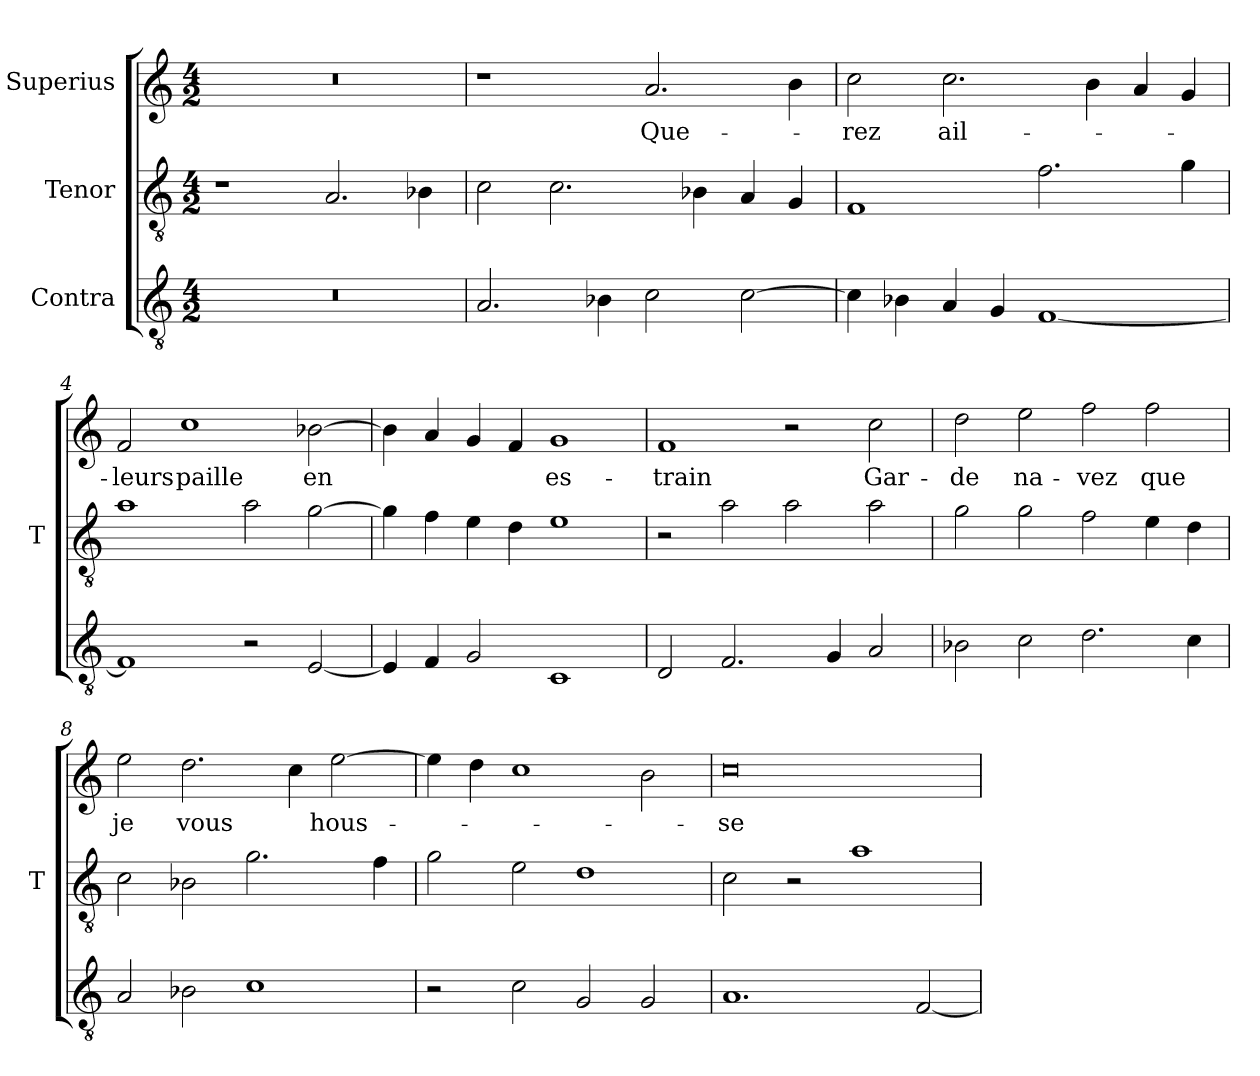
**kern	**kern	**kern	**text
*part3	*part2	*part1	*part1
*staff3	*staff2	*staff1	*staff1
*I"Contra	*I"Tenor	*I"Superius	*
*	*I'T	*	*
*clefGv2	*clefGv2	*clefG2	*
*M4/2	*M4/2	*M4/2	*
=1	=1	=1	=1
0r	1r	0r	.
.	2.A	.	.
.	4B-X	.	.
=2	=2	=2	=2
2.A	2c	1r	.
.	2.c	.	.
4B-X	.	.	.
2c	.	2.a	Que-
.	4B-X	.	.
[2c	4A	.	.
.	4G	4b	.
=3	=3	=3	=3
4c]	1F	2cc	-rez
4B-X	.	.	.
4A	.	2.cc	ail-
4G	.	.	.
[1F	2.f	.	.
.	.	4b	.
.	.	4a	.
.	4g	4g	.
=4	=4	=4	=4
1F]	1a	2f	-leurs
.	.	1cc	-paille
2r	2a	.	.
[2E	[2g	[2b-X	-en
=5	=5	=5	=5
4E]	4g]	4b-]	.
4F	4f	4a	.
2G	4e	4g	.
.	4d	4f	.
1C	1e	1g	es-
=6	=6	=6	=6
2D	2r	1f	-train
2.F	2a	.	.
.	2a	2r	.
4G	.	.	.
2A	2a	2cc	Gar-
=7	=7	=7	=7
2B-X	2g	2dd	-de
2c	2g	2ee	na-
2.d	2f	2ff	-vez
.	4e	2ff	-que
4c	4d	.	.
=8	=8	=8	=8
2A	2c	2ee	-je
2B-X	2B-X	2.dd	-vous
1c	2.g	.	.
.	.	4cc	.
.	.	[2ee	hous-
.	4f	.	.
=9	=9	=9	=9
2r	2g	4ee]	.
.	.	4dd	.
2c	2e	1cc	.
2G	1d	.	.
2G	.	2b	.
=10	=10	=10	=10
1.A	2c	0cc	-se
.	2r	.	.
.	1a	.	.
[2F	.	.	.
=	=	=	=
*-	*-	*-	*-
